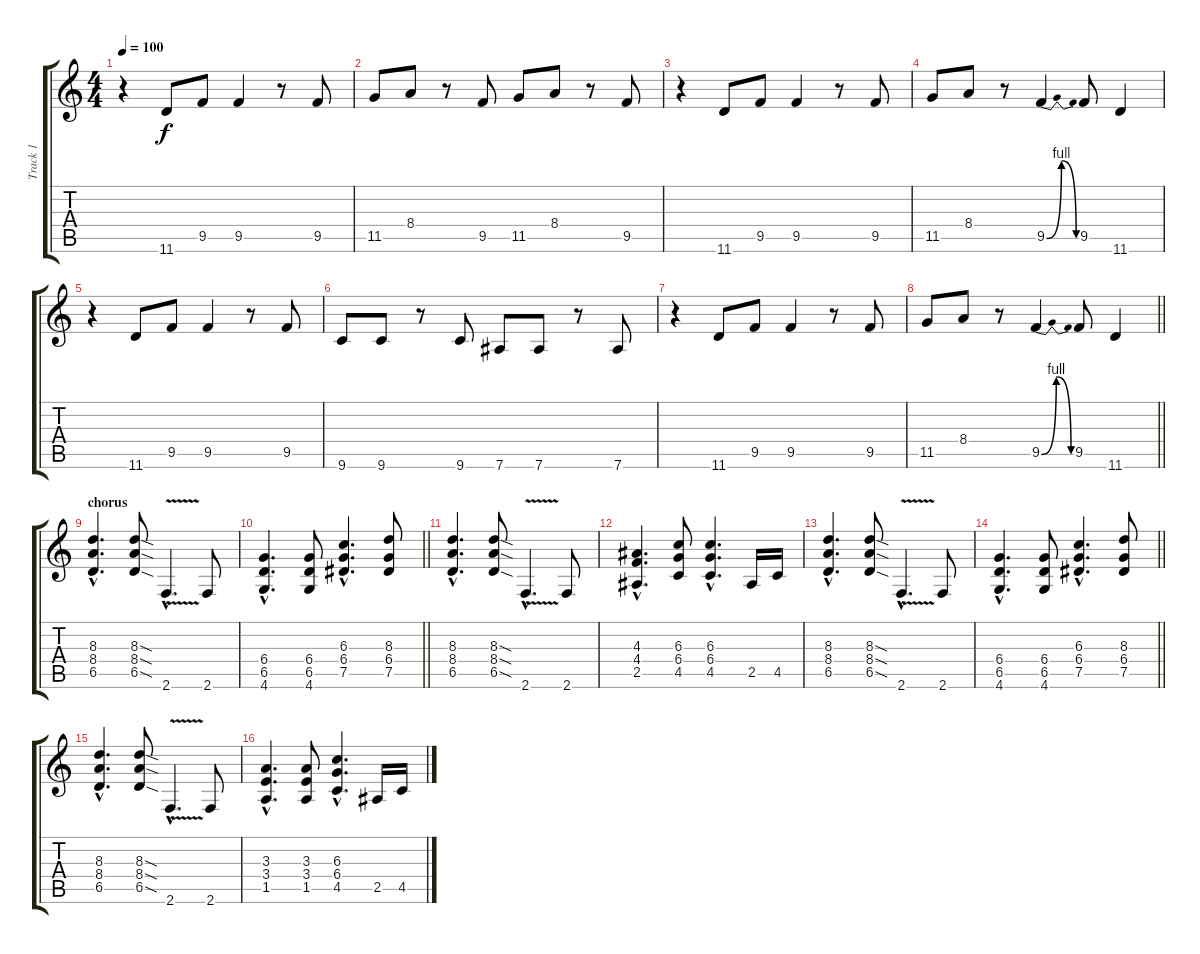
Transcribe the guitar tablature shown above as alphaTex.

\track ("Track 1" "Track 1") {instrument overdrivenguitar}
\staff {score tabs}
\tuning (Eb4 Bb3 Gb3 Db3 Ab2 Eb2) {hide}
\ts (4 4)
\tempo 100
\clef g2
\ks c
r.4{dy f} 11.6.8 9.5.8 9.5.4 r.8 9.5.8 |
11.5.8 8.4.8 r.8 9.5.8 11.5.8 8.4.8 r.8 9.5.8 |
r.4 11.6.8 9.5.8 9.5.4 r.8 9.5.8 |
11.5.8 8.4.8 r.8 9.5{be (bendrelease 0 0 30 4 30 4 60 0)}.4 9.5.8 11.6.4 |
r.4 11.6.8 9.5.8 9.5.4 r.8 9.5.8 |
9.6.8 9.6.8 r.8 9.6.8 7.6.8 7.6.8 r.8 7.6.8 |
r.4 11.6.8 9.5.8 9.5.4 r.8 9.5.8 |
\barLineRight lightlight
11.5.8 8.4.8 r.8 9.5{be (bendrelease 0 0 30 4 30 4 60 0)}.4 9.5.8 11.6.4 |
\section ("" "chorus")
(8.3{hac} 8.4{hac} 6.5{hac}).4{d} (8.3{sod} 8.4{sod} 6.5{sod}).8 2.6{v hac}.4{d} 2.6.8 |
\barLineRight lightlight
(6.4{hac} 6.5{hac} 4.6{hac}).4{d} (6.4 6.5 4.6).8 (6.3{hac} 6.4{hac} 7.5{hac}).4{d} (8.3 6.4 7.5).8 |
(8.3{hac} 8.4{hac} 6.5{hac}).4{d} (8.3{sod} 8.4{sod} 6.5{sod}).8 2.6{v hac}.4{d} 2.6.8 |
(4.3{hac} 4.4{hac} 2.5{hac}).4{d} (6.3 6.4 4.5).8 (6.3{hac} 6.4{hac} 4.5{hac}).4{d} 2.5.16 4.5.16 |
(8.3{hac} 8.4{hac} 6.5{hac}).4{d} (8.3{sod} 8.4{sod} 6.5{sod}).8 2.6{v hac}.4{d} 2.6.8 |
\barLineRight lightlight
(6.4{hac} 6.5{hac} 4.6{hac}).4{d} (6.4 6.5 4.6).8 (6.3{hac} 6.4{hac} 7.5{hac}).4{d} (8.3 6.4 7.5).8 |
(8.3{hac} 8.4{hac} 6.5{hac}).4{d} (8.3{sod} 8.4{sod} 6.5{sod}).8 2.6{v hac}.4{d} 2.6.8 |
(3.3{hac} 3.4{hac} 1.5{hac}).4{d} (3.3 3.4 1.5).8 (6.3{hac} 6.4{hac} 4.5{hac}).4{d} 2.5.16 4.5.16
